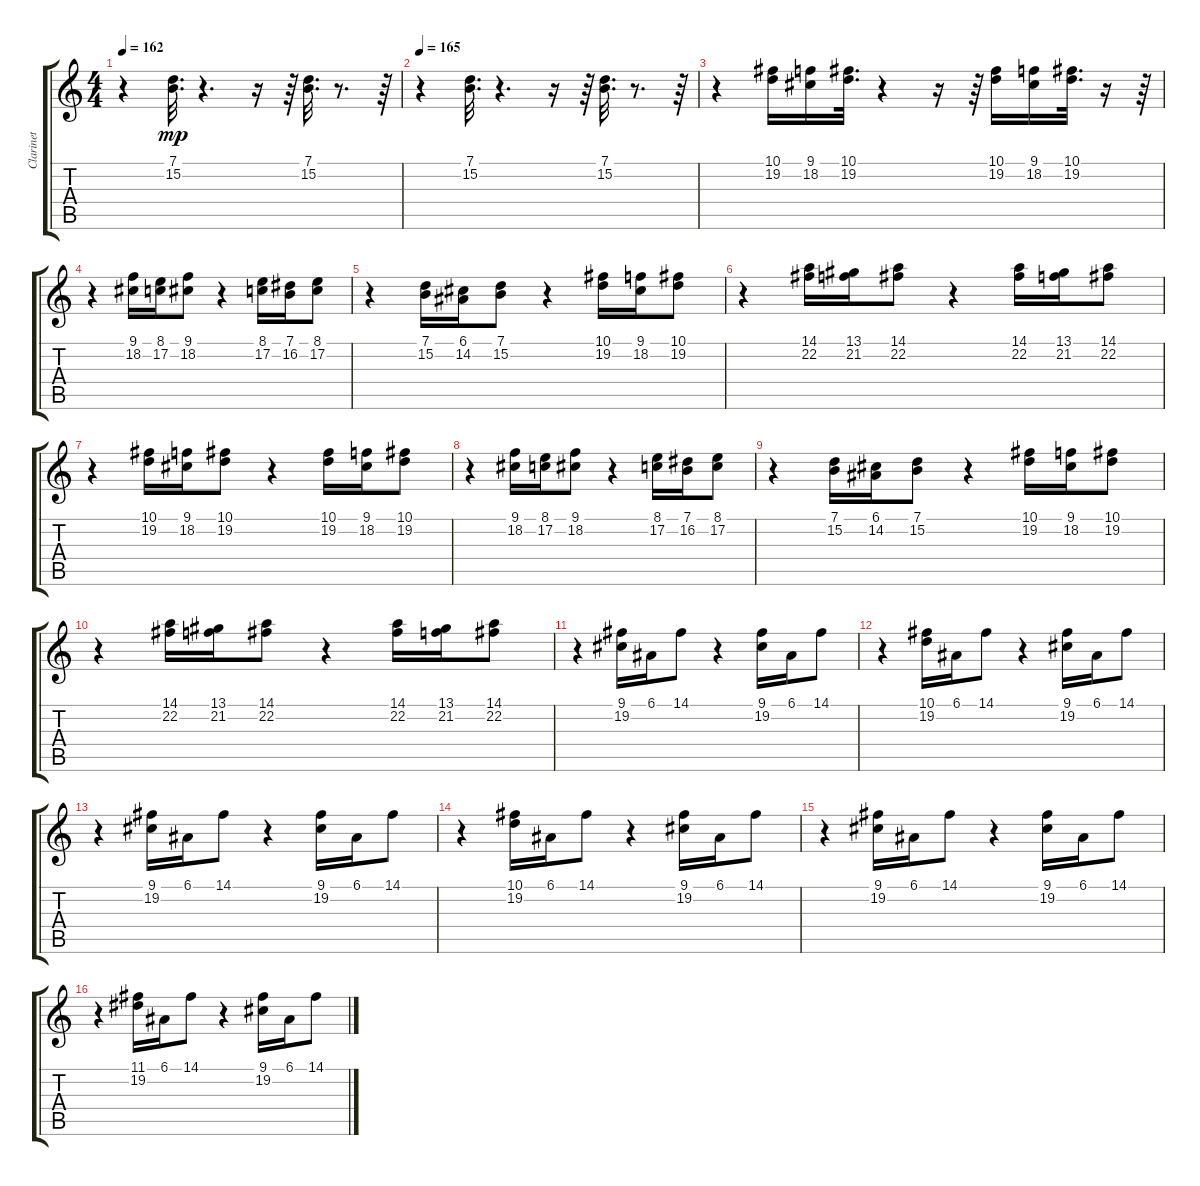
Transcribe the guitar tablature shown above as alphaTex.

\track ("Clarinet" "Clarinet") {instrument clarinet}
\staff {score tabs}
\tuning (E4 B3 G3 D3 A2 E2) {hide}
\ts (4 4)
\tempo 162
\clef g2
\ks c
r.4{dy mp} (7.1 15.2).32{d} r.4{d} r.16 r.64 (7.1 15.2).32{d} r.8{d} r.64 |
\tempo 165
r.4 (7.1 15.2).32{d} r.4{d} r.16 r.64 (7.1 15.2).32{d} r.8{d} r.64 |
r.4 (10.1 19.2).16 (9.1 18.2).16 (10.1 19.2).32{d} r.4 r.16 r.64 (10.1 19.2).16 (9.1 18.2).16 (10.1 19.2).32{d} r.16 r.64 |
r.4 (9.1 18.2).16 (8.1 17.2).16 (9.1 18.2).8 r.4 (8.1 17.2).16 (7.1 16.2).16 (8.1 17.2).8 |
r.4 (7.1 15.2).16 (6.1 14.2).16 (7.1 15.2).8 r.4 (10.1 19.2).16 (9.1 18.2).16 (10.1 19.2).8 |
r.4 (14.1 22.2).16 (13.1 21.2).16 (14.1 22.2).8 r.4 (14.1 22.2).16 (13.1 21.2).16 (14.1 22.2).8 |
r.4 (10.1 19.2).16 (9.1 18.2).16 (10.1 19.2).8 r.4 (10.1 19.2).16 (9.1 18.2).16 (10.1 19.2).8 |
r.4 (9.1 18.2).16 (8.1 17.2).16 (9.1 18.2).8 r.4 (8.1 17.2).16 (7.1 16.2).16 (8.1 17.2).8 |
r.4 (7.1 15.2).16 (6.1 14.2).16 (7.1 15.2).8 r.4 (10.1 19.2).16 (9.1 18.2).16 (10.1 19.2).8 |
r.4 (14.1 22.2).16 (13.1 21.2).16 (14.1 22.2).8 r.4 (14.1 22.2).16 (13.1 21.2).16 (14.1 22.2).8 |
r.4 (9.1 19.2).16 6.1.16 14.1.8 r.4 (9.1 19.2).16 6.1.16 14.1.8 |
r.4 (10.1 19.2).16 6.1.16 14.1.8 r.4 (9.1 19.2).16 6.1.16 14.1.8 |
r.4 (9.1 19.2).16 6.1.16 14.1.8 r.4 (9.1 19.2).16 6.1.16 14.1.8 |
r.4 (10.1 19.2).16 6.1.16 14.1.8 r.4 (9.1 19.2).16 6.1.16 14.1.8 |
r.4 (9.1 19.2).16 6.1.16 14.1.8 r.4 (9.1 19.2).16 6.1.16 14.1.8 |
r.4 (11.1 19.2).16 6.1.16 14.1.8 r.4 (9.1 19.2).16 6.1.16 14.1.8
